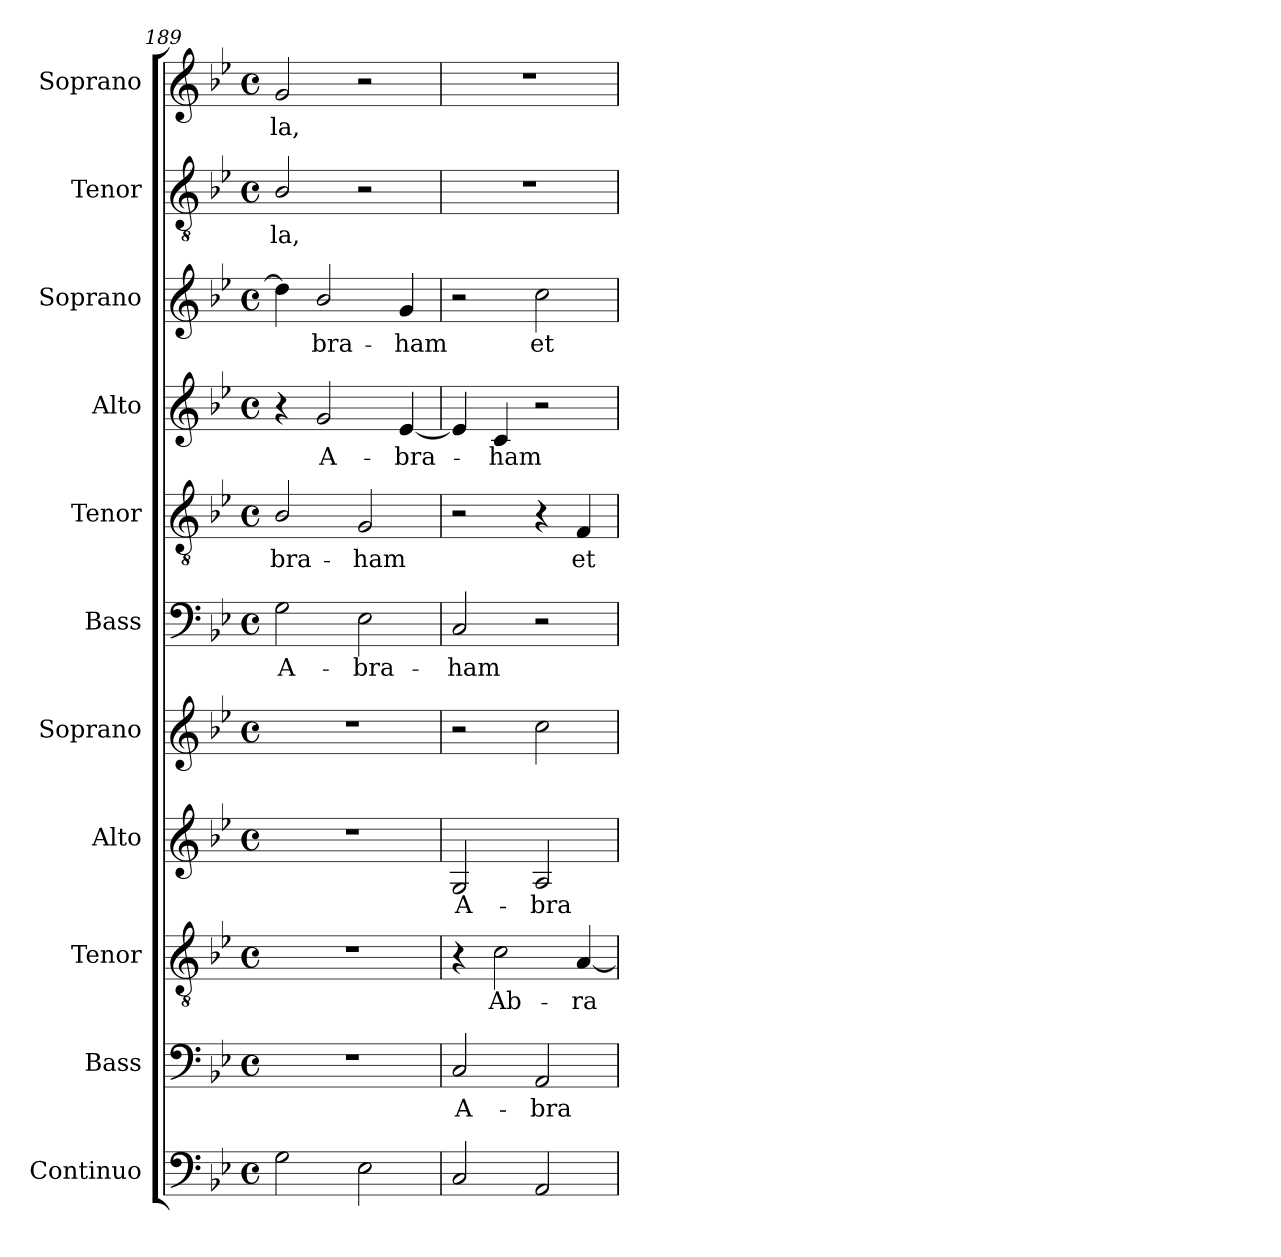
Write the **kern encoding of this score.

**kern	**kern	**text	**kern	**text	**kern	**text	**kern	**kern	**text	**kern	**text	**kern	**text	**kern	**text	**kern	**text	**kern	**text
*part11	*part10	*part10	*part9	*part9	*part8	*part8	*part7	*part6	*part6	*part5	*part5	*part4	*part4	*part3	*part3	*part2	*part2	*part1	*part1
*staff11	*staff10	*staff10	*staff9	*staff9	*staff8	*staff8	*staff7	*staff6	*staff6	*staff5	*staff5	*staff4	*staff4	*staff3	*staff3	*staff2	*staff2	*staff1	*staff1
*I"Continuo	*I"Bass	*	*I"Tenor	*	*I"Alto	*	*I"Soprano	*I"Bass	*	*I"Tenor	*	*I"Alto	*	*I"Soprano	*	*I"Tenor	*	*I"Soprano	*
*I'Cont.	*I'B.	*	*I'T.	*	*I'A.	*	*I'S.	*I'B.	*	*I'T.	*	*I'A.	*	*I'S.	*	*I'T.	*	*I'S.	*
*clefF4	*clefF4	*	*clefGv2	*	*clefG2	*	*clefG2	*clefF4	*	*clefGv2	*	*clefG2	*	*clefG2	*	*clefGv2	*	*clefG2	*
*	*	*	*ITrd7c12	*	*	*	*	*	*	*ITrd7c12	*	*	*	*	*	*ITrd7c12	*	*	*
*k[b-e-]	*k[b-e-]	*	*k[b-e-]	*	*k[b-e-]	*	*k[b-e-]	*k[b-e-]	*	*k[b-e-]	*	*k[b-e-]	*	*k[b-e-]	*	*k[b-e-]	*	*k[b-e-]	*
*B-:	*B-:	*	*B-:	*	*B-:	*	*B-:	*B-:	*	*B-:	*	*B-:	*	*B-:	*	*B-:	*	*B-:	*
*M4/4	*M4/4	*	*M4/4	*	*M4/4	*	*M4/4	*M4/4	*	*M4/4	*	*M4/4	*	*M4/4	*	*M4/4	*	*M4/4	*
*met(c)	*met(c)	*	*met(c)	*	*met(c)	*	*met(c)	*met(c)	*	*met(c)	*	*met(c)	*	*met(c)	*	*met(c)	*	*met(c)	*
=189	=189	=189	=189	=189	=189	=189	=189	=189	=189	=189	=189	=189	=189	=189	=189	=189	=189	=189	=189
!	!	!	!	!	!	!	!	!	!LO:LY:b:color=#000000	!	!	!	!	!	!	!	!	!	!
!	!	!	!	!	!	!	!	!	!	!	!LO:LY:b:color=#000000	!	!	!	!	!	!	!	!
!	!	!	!	!	!	!	!	!	!	!	!	!	!	!	!	!	!LO:LY:b:color=#000000	!	!
!	!	!	!	!	!	!	!	!	!	!	!	!	!	!	!	!	!	!	!LO:LY:b:color=#000000
2Gi\	1r	.	1r	.	1r	.	1r	2Gi\	A-	2BB-i/	-bra-	4r	.	4ddi\]	.	2BB-i/	-la,	2gi/	-la,
!	!	!	!	!	!	!	!	!	!	!	!	!	!LO:LY:b:color=#000000	!	!	!	!	!	!
!	!	!	!	!	!	!	!	!	!	!	!	!	!	!	!LO:LY:b:color=#000000	!	!	!	!
.	.	.	.	.	.	.	.	.	.	.	.	2gi/	A-	2b-i/	-bra-	.	.	.	.
!	!	!	!	!	!	!	!	!	!LO:LY:b:color=#000000	!	!	!	!	!	!	!	!	!	!
!	!	!	!	!	!	!	!	!	!	!	!LO:LY:b:color=#000000	!	!	!	!	!	!	!	!
2E-i\	.	.	.	.	.	.	.	2E-i\	-bra-	2GGi/	-ham	.	.	.	.	2r	.	2r	.
!	!	!	!	!	!	!	!	!	!	!	!	!	!LO:LY:b:color=#000000	!	!	!	!	!	!
!	!	!	!	!	!	!	!	!	!	!	!	!	!	!	!LO:LY:b:color=#000000	!	!	!	!
.	.	.	.	.	.	.	.	.	.	.	.	[<4e-i/	-bra-	4gi/	-ham	.	.	.	.
=190	=190	=190	=190	=190	=190	=190	=190	=190	=190	=190	=190	=190	=190	=190	=190	=190	=190	=190	=190
!	!	!LO:LY:b:color=#000000	!	!	!	!	!	!	!	!	!	!	!	!	!	!	!	!	!
!	!	!	!	!	!	!LO:LY:b:color=#000000	!	!	!	!	!	!	!	!	!	!	!	!	!
!	!	!	!	!	!	!	!	!	!LO:LY:b:color=#000000	!	!	!	!	!	!	!	!	!	!
2Ci/	2Ci/	A-	4r	.	2Gi/	A-	2r	2Ci/	-ham	2r	.	4e-i/]	.	2r	.	1r	.	1r	.
!	!	!	!	!LO:LY:b:color=#000000	!	!	!	!	!	!	!	!	!	!	!	!	!	!	!
!	!	!	!	!	!	!	!	!	!	!	!	!	!LO:LY:b:color=#000000	!	!	!	!	!	!
.	.	.	2Ci\	Ab-	.	.	.	.	.	.	.	4ci/	-ham	.	.	.	.	.	.
!	!	!LO:LY:b:color=#000000	!	!	!	!	!	!	!	!	!	!	!	!	!	!	!	!	!
!	!	!	!	!	!	!LO:LY:b:color=#000000	!	!	!	!	!	!	!	!	!	!	!	!	!
!	!	!	!	!	!	!	!	!	!	!	!	!	!	!	!LO:LY:b:color=#000000	!	!	!	!
2AAi/	2AAi/	-bra-	.	.	2Ai/	-bra-	2cci\	2r	.	4r	.	2r	.	2cci\	et	.	.	.	.
!	!	!	!	!LO:LY:b:color=#000000	!	!	!	!	!	!	!	!	!	!	!	!	!	!	!
!	!	!	!	!	!	!	!	!	!	!	!LO:LY:b:color=#000000	!	!	!	!	!	!	!	!
.	.	.	[<4AAi/	-ra-	.	.	.	.	.	4FFi/	et	.	.	.	.	.	.	.	.
=	=	=	=	=	=	=	=	=	=	=	=	=	=	=	=	=	=	=	=
*-	*-	*-	*-	*-	*-	*-	*-	*-	*-	*-	*-	*-	*-	*-	*-	*-	*-	*-	*-
